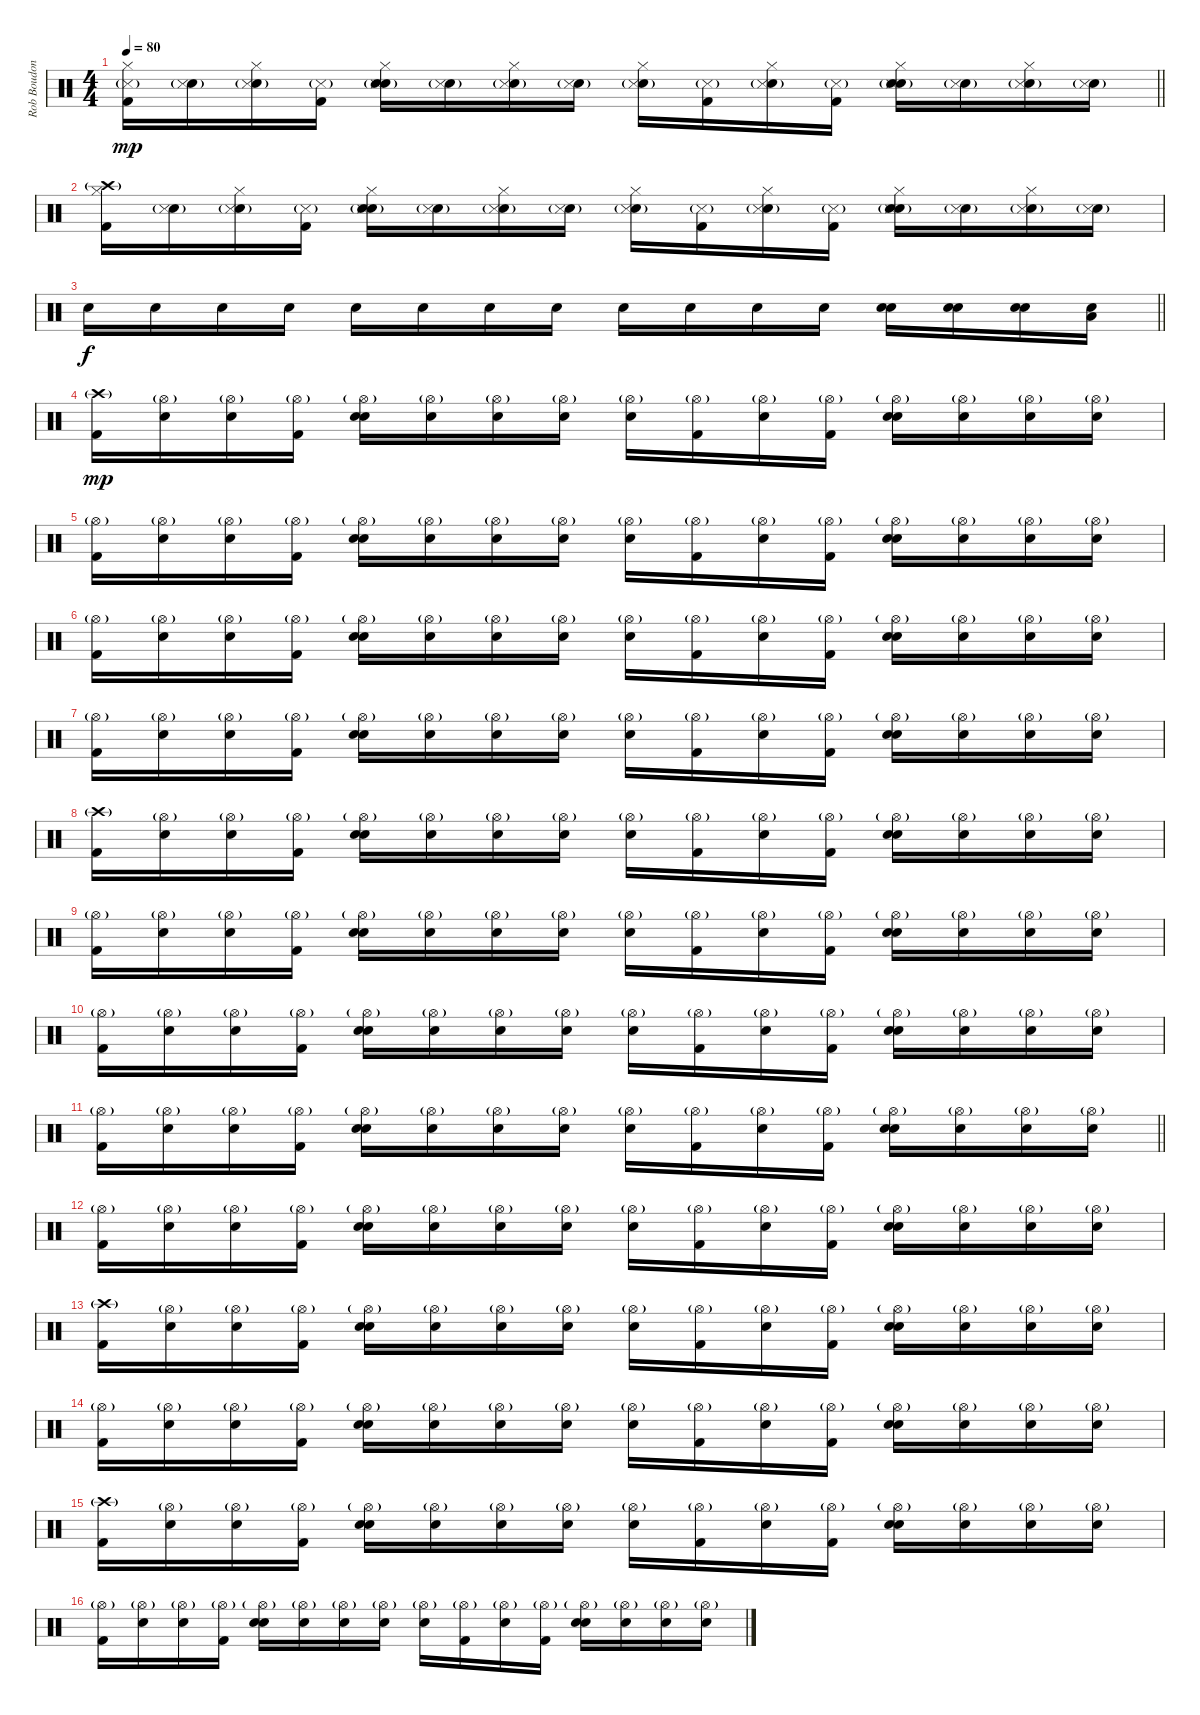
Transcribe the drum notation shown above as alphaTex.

\track ("Rob Boudon [Drums]" "Rob Boudon") {instrument percussion}
\staff {score}
\articulation defaults
\ts (4 4)
\tempo 80
\clef neutral
\barLineRight lightlight
\ks c
("Kick (hit) 2" "Hi-Hat (closed)" "Snare (side stick) 3"{g}).16{dy mp} ("Snare (hit)" "Snare (side stick) 3"{g}).16 ("Snare (hit)" "Hi-Hat (closed)" "Snare (side stick) 3"{g}).16 ("Kick (hit) 2" "Snare (side stick) 3"{g}).16 ("Snare (hit)" "Electric Snare (hit)" "Hi-Hat (closed)" "Snare (side stick) 3"{g}).16 ("Snare (hit)" "Snare (side stick) 3"{g}).16 ("Snare (hit)" "Hi-Hat (closed)" "Snare (side stick) 3"{g}).16 ("Snare (hit)" "Snare (side stick) 3"{g}).16 ("Snare (hit)" "Hi-Hat (closed)" "Snare (side stick) 3"{g}).16 ("Kick (hit) 2" "Snare (side stick) 3"{g}).16 ("Snare (hit)" "Hi-Hat (closed)" "Snare (side stick) 3"{g}).16 ("Kick (hit) 2" "Snare (side stick) 3"{g}).16 ("Snare (hit)" "Electric Snare (hit)" "Hi-Hat (closed)" "Snare (side stick) 3"{g}).16 ("Snare (hit)" "Snare (side stick) 3"{g}).16 ("Snare (hit)" "Hi-Hat (closed)" "Snare (side stick) 3"{g}).16 ("Snare (hit)" "Snare (side stick) 3"{g}).16 |
("Kick (hit) 2" "Hi-Hat (closed)" "Crash high (hit)"{g}).16 ("Snare (hit)" "Snare (side stick) 3"{g}).16 ("Snare (hit)" "Hi-Hat (closed)" "Snare (side stick) 3"{g}).16 ("Kick (hit) 2" "Snare (side stick) 3"{g}).16 ("Snare (hit)" "Electric Snare (hit)" "Hi-Hat (closed)" "Snare (side stick) 3"{g}).16 ("Snare (hit)" "Snare (side stick) 3"{g}).16 ("Snare (hit)" "Hi-Hat (closed)" "Snare (side stick) 3"{g}).16 ("Snare (hit)" "Snare (side stick) 3"{g}).16 ("Snare (hit)" "Hi-Hat (closed)" "Snare (side stick) 3"{g}).16 ("Kick (hit) 2" "Snare (side stick) 3"{g}).16 ("Snare (hit)" "Hi-Hat (closed)" "Snare (side stick) 3"{g}).16 ("Kick (hit) 2" "Snare (side stick) 3"{g}).16 ("Snare (hit)" "Electric Snare (hit)" "Hi-Hat (closed)" "Snare (side stick) 3"{g}).16 ("Snare (hit)" "Snare (side stick) 3"{g}).16 ("Snare (hit)" "Hi-Hat (closed)" "Snare (side stick) 3"{g}).16 ("Snare (hit)" "Snare (side stick) 3"{g}).16 |
\barLineRight lightlight "Snare (hit)".16{dy f} "Snare (hit)".16 "Snare (hit)".16 "Snare (hit)".16 "Snare (hit)".16 "Snare (hit)".16 "Snare (hit)".16 "Snare (hit)".16 "Snare (hit)".16 "Snare (hit)".16 "Snare (hit)".16 "Snare (hit)".16
("Snare (hit)" "Electric Snare (hit)").16 ("Snare (hit)" "Electric Snare (hit)").16 ("Snare (hit)" "Electric Snare (hit)").16 ("Snare (hit)" "Low Tom (hit)").16 |
("Kick (hit) 2" "Crash high (hit)"{g}).16{dy mp} ("Snare (hit)" "Hi-Hat (open)"{g}).16 ("Snare (hit)" "Hi-Hat (open)"{g}).16 ("Kick (hit) 2" "Hi-Hat (open)"{g}).16 ("Snare (hit)" "Electric Snare (hit)" "Hi-Hat (open)"{g}).16 ("Snare (hit)" "Hi-Hat (open)"{g}).16 ("Snare (hit)" "Hi-Hat (open)"{g}).16 ("Snare (hit)" "Hi-Hat (open)"{g}).16 ("Snare (hit)" "Hi-Hat (open)"{g}).16 ("Kick (hit) 2" "Hi-Hat (open)"{g}).16 ("Snare (hit)" "Hi-Hat (open)"{g}).16 ("Kick (hit) 2" "Hi-Hat (open)"{g}).16 ("Snare (hit)" "Electric Snare (hit)" "Hi-Hat (open)"{g}).16 ("Snare (hit)" "Hi-Hat (open)"{g}).16 ("Snare (hit)" "Hi-Hat (open)"{g}).16 ("Snare (hit)" "Hi-Hat (open)"{g}).16 |
("Kick (hit) 2" "Hi-Hat (open)"{g}).16 ("Snare (hit)" "Hi-Hat (open)"{g}).16 ("Snare (hit)" "Hi-Hat (open)"{g}).16 ("Kick (hit) 2" "Hi-Hat (open)"{g}).16 ("Snare (hit)" "Electric Snare (hit)" "Hi-Hat (open)"{g}).16 ("Snare (hit)" "Hi-Hat (open)"{g}).16 ("Snare (hit)" "Hi-Hat (open)"{g}).16 ("Snare (hit)" "Hi-Hat (open)"{g}).16 ("Snare (hit)" "Hi-Hat (open)"{g}).16 ("Kick (hit) 2" "Hi-Hat (open)"{g}).16 ("Snare (hit)" "Hi-Hat (open)"{g}).16 ("Kick (hit) 2" "Hi-Hat (open)"{g}).16 ("Snare (hit)" "Electric Snare (hit)" "Hi-Hat (open)"{g}).16 ("Snare (hit)" "Hi-Hat (open)"{g}).16 ("Snare (hit)" "Hi-Hat (open)"{g}).16 ("Snare (hit)" "Hi-Hat (open)"{g}).16 |
("Kick (hit) 2" "Hi-Hat (open)"{g}).16 ("Snare (hit)" "Hi-Hat (open)"{g}).16 ("Snare (hit)" "Hi-Hat (open)"{g}).16 ("Kick (hit) 2" "Hi-Hat (open)"{g}).16 ("Snare (hit)" "Electric Snare (hit)" "Hi-Hat (open)"{g}).16 ("Snare (hit)" "Hi-Hat (open)"{g}).16 ("Snare (hit)" "Hi-Hat (open)"{g}).16 ("Snare (hit)" "Hi-Hat (open)"{g}).16 ("Snare (hit)" "Hi-Hat (open)"{g}).16 ("Kick (hit) 2" "Hi-Hat (open)"{g}).16 ("Snare (hit)" "Hi-Hat (open)"{g}).16 ("Kick (hit) 2" "Hi-Hat (open)"{g}).16 ("Snare (hit)" "Electric Snare (hit)" "Hi-Hat (open)"{g}).16 ("Snare (hit)" "Hi-Hat (open)"{g}).16 ("Snare (hit)" "Hi-Hat (open)"{g}).16 ("Snare (hit)" "Hi-Hat (open)"{g}).16 |
("Kick (hit) 2" "Hi-Hat (open)"{g}).16 ("Snare (hit)" "Hi-Hat (open)"{g}).16 ("Snare (hit)" "Hi-Hat (open)"{g}).16 ("Kick (hit) 2" "Hi-Hat (open)"{g}).16 ("Snare (hit)" "Electric Snare (hit)" "Hi-Hat (open)"{g}).16 ("Snare (hit)" "Hi-Hat (open)"{g}).16 ("Snare (hit)" "Hi-Hat (open)"{g}).16 ("Snare (hit)" "Hi-Hat (open)"{g}).16 ("Snare (hit)" "Hi-Hat (open)"{g}).16 ("Kick (hit) 2" "Hi-Hat (open)"{g}).16 ("Snare (hit)" "Hi-Hat (open)"{g}).16 ("Kick (hit) 2" "Hi-Hat (open)"{g}).16 ("Snare (hit)" "Electric Snare (hit)" "Hi-Hat (open)"{g}).16 ("Snare (hit)" "Hi-Hat (open)"{g}).16 ("Snare (hit)" "Hi-Hat (open)"{g}).16 ("Snare (hit)" "Hi-Hat (open)"{g}).16 |
("Kick (hit) 2" "Crash high (hit)"{g}).16 ("Snare (hit)" "Hi-Hat (open)"{g}).16 ("Snare (hit)" "Hi-Hat (open)"{g}).16 ("Kick (hit) 2" "Hi-Hat (open)"{g}).16 ("Snare (hit)" "Electric Snare (hit)" "Hi-Hat (open)"{g}).16 ("Snare (hit)" "Hi-Hat (open)"{g}).16 ("Snare (hit)" "Hi-Hat (open)"{g}).16 ("Snare (hit)" "Hi-Hat (open)"{g}).16 ("Snare (hit)" "Hi-Hat (open)"{g}).16 ("Kick (hit) 2" "Hi-Hat (open)"{g}).16 ("Snare (hit)" "Hi-Hat (open)"{g}).16 ("Kick (hit) 2" "Hi-Hat (open)"{g}).16 ("Snare (hit)" "Electric Snare (hit)" "Hi-Hat (open)"{g}).16 ("Snare (hit)" "Hi-Hat (open)"{g}).16 ("Snare (hit)" "Hi-Hat (open)"{g}).16 ("Snare (hit)" "Hi-Hat (open)"{g}).16 |
("Kick (hit) 2" "Hi-Hat (open)"{g}).16 ("Snare (hit)" "Hi-Hat (open)"{g}).16 ("Snare (hit)" "Hi-Hat (open)"{g}).16 ("Kick (hit) 2" "Hi-Hat (open)"{g}).16 ("Snare (hit)" "Electric Snare (hit)" "Hi-Hat (open)"{g}).16 ("Snare (hit)" "Hi-Hat (open)"{g}).16 ("Snare (hit)" "Hi-Hat (open)"{g}).16 ("Snare (hit)" "Hi-Hat (open)"{g}).16 ("Snare (hit)" "Hi-Hat (open)"{g}).16 ("Kick (hit) 2" "Hi-Hat (open)"{g}).16 ("Snare (hit)" "Hi-Hat (open)"{g}).16 ("Kick (hit) 2" "Hi-Hat (open)"{g}).16 ("Snare (hit)" "Electric Snare (hit)" "Hi-Hat (open)"{g}).16 ("Snare (hit)" "Hi-Hat (open)"{g}).16 ("Snare (hit)" "Hi-Hat (open)"{g}).16 ("Snare (hit)" "Hi-Hat (open)"{g}).16 |
("Kick (hit) 2" "Hi-Hat (open)"{g}).16 ("Snare (hit)" "Hi-Hat (open)"{g}).16 ("Snare (hit)" "Hi-Hat (open)"{g}).16 ("Kick (hit) 2" "Hi-Hat (open)"{g}).16 ("Snare (hit)" "Electric Snare (hit)" "Hi-Hat (open)"{g}).16 ("Snare (hit)" "Hi-Hat (open)"{g}).16 ("Snare (hit)" "Hi-Hat (open)"{g}).16 ("Snare (hit)" "Hi-Hat (open)"{g}).16 ("Snare (hit)" "Hi-Hat (open)"{g}).16 ("Kick (hit) 2" "Hi-Hat (open)"{g}).16 ("Snare (hit)" "Hi-Hat (open)"{g}).16 ("Kick (hit) 2" "Hi-Hat (open)"{g}).16 ("Snare (hit)" "Electric Snare (hit)" "Hi-Hat (open)"{g}).16 ("Snare (hit)" "Hi-Hat (open)"{g}).16 ("Snare (hit)" "Hi-Hat (open)"{g}).16 ("Snare (hit)" "Hi-Hat (open)"{g}).16 |
\barLineRight lightlight
("Kick (hit) 2" "Hi-Hat (open)"{g}).16 ("Snare (hit)" "Hi-Hat (open)"{g}).16 ("Snare (hit)" "Hi-Hat (open)"{g}).16 ("Kick (hit) 2" "Hi-Hat (open)"{g}).16 ("Snare (hit)" "Electric Snare (hit)" "Hi-Hat (open)"{g}).16 ("Snare (hit)" "Hi-Hat (open)"{g}).16 ("Snare (hit)" "Hi-Hat (open)"{g}).16 ("Snare (hit)" "Hi-Hat (open)"{g}).16 ("Snare (hit)" "Hi-Hat (open)"{g}).16 ("Kick (hit) 2" "Hi-Hat (open)"{g}).16 ("Snare (hit)" "Hi-Hat (open)"{g}).16 ("Kick (hit) 2" "Hi-Hat (open)"{g}).16 ("Snare (hit)" "Electric Snare (hit)" "Hi-Hat (open)"{g}).16 ("Snare (hit)" "Hi-Hat (open)"{g}).16 ("Snare (hit)" "Hi-Hat (open)"{g}).16 ("Snare (hit)" "Hi-Hat (open)"{g}).16 |
("Kick (hit) 2" "Hi-Hat (open)"{g}).16 ("Snare (hit)" "Hi-Hat (open)"{g}).16 ("Snare (hit)" "Hi-Hat (open)"{g}).16 ("Kick (hit) 2" "Hi-Hat (open)"{g}).16 ("Snare (hit)" "Electric Snare (hit)" "Hi-Hat (open)"{g}).16 ("Snare (hit)" "Hi-Hat (open)"{g}).16 ("Snare (hit)" "Hi-Hat (open)"{g}).16 ("Snare (hit)" "Hi-Hat (open)"{g}).16 ("Snare (hit)" "Hi-Hat (open)"{g}).16 ("Kick (hit) 2" "Hi-Hat (open)"{g}).16 ("Snare (hit)" "Hi-Hat (open)"{g}).16 ("Kick (hit) 2" "Hi-Hat (open)"{g}).16 ("Snare (hit)" "Electric Snare (hit)" "Hi-Hat (open)"{g}).16 ("Snare (hit)" "Hi-Hat (open)"{g}).16 ("Snare (hit)" "Hi-Hat (open)"{g}).16 ("Snare (hit)" "Hi-Hat (open)"{g}).16 |
("Kick (hit) 2" "Crash high (hit)"{g}).16 ("Snare (hit)" "Hi-Hat (open)"{g}).16 ("Snare (hit)" "Hi-Hat (open)"{g}).16 ("Kick (hit) 2" "Hi-Hat (open)"{g}).16 ("Snare (hit)" "Electric Snare (hit)" "Hi-Hat (open)"{g}).16 ("Snare (hit)" "Hi-Hat (open)"{g}).16 ("Snare (hit)" "Hi-Hat (open)"{g}).16 ("Snare (hit)" "Hi-Hat (open)"{g}).16 ("Snare (hit)" "Hi-Hat (open)"{g}).16 ("Kick (hit) 2" "Hi-Hat (open)"{g}).16 ("Snare (hit)" "Hi-Hat (open)"{g}).16 ("Kick (hit) 2" "Hi-Hat (open)"{g}).16 ("Snare (hit)" "Electric Snare (hit)" "Hi-Hat (open)"{g}).16 ("Snare (hit)" "Hi-Hat (open)"{g}).16 ("Snare (hit)" "Hi-Hat (open)"{g}).16 ("Snare (hit)" "Hi-Hat (open)"{g}).16 |
("Kick (hit) 2" "Hi-Hat (open)"{g}).16 ("Snare (hit)" "Hi-Hat (open)"{g}).16 ("Snare (hit)" "Hi-Hat (open)"{g}).16 ("Kick (hit) 2" "Hi-Hat (open)"{g}).16 ("Snare (hit)" "Electric Snare (hit)" "Hi-Hat (open)"{g}).16 ("Snare (hit)" "Hi-Hat (open)"{g}).16 ("Snare (hit)" "Hi-Hat (open)"{g}).16 ("Snare (hit)" "Hi-Hat (open)"{g}).16 ("Snare (hit)" "Hi-Hat (open)"{g}).16 ("Kick (hit) 2" "Hi-Hat (open)"{g}).16 ("Snare (hit)" "Hi-Hat (open)"{g}).16 ("Kick (hit) 2" "Hi-Hat (open)"{g}).16 ("Snare (hit)" "Electric Snare (hit)" "Hi-Hat (open)"{g}).16 ("Snare (hit)" "Hi-Hat (open)"{g}).16 ("Snare (hit)" "Hi-Hat (open)"{g}).16 ("Snare (hit)" "Hi-Hat (open)"{g}).16 |
("Kick (hit) 2" "Crash high (hit)"{g}).16 ("Snare (hit)" "Hi-Hat (open)"{g}).16 ("Snare (hit)" "Hi-Hat (open)"{g}).16 ("Kick (hit) 2" "Hi-Hat (open)"{g}).16 ("Snare (hit)" "Electric Snare (hit)" "Hi-Hat (open)"{g}).16 ("Snare (hit)" "Hi-Hat (open)"{g}).16 ("Snare (hit)" "Hi-Hat (open)"{g}).16 ("Snare (hit)" "Hi-Hat (open)"{g}).16 ("Snare (hit)" "Hi-Hat (open)"{g}).16 ("Kick (hit) 2" "Hi-Hat (open)"{g}).16 ("Snare (hit)" "Hi-Hat (open)"{g}).16 ("Kick (hit) 2" "Hi-Hat (open)"{g}).16 ("Snare (hit)" "Electric Snare (hit)" "Hi-Hat (open)"{g}).16 ("Snare (hit)" "Hi-Hat (open)"{g}).16 ("Snare (hit)" "Hi-Hat (open)"{g}).16 ("Snare (hit)" "Hi-Hat (open)"{g}).16 |
("Kick (hit) 2" "Hi-Hat (open)"{g}).16 ("Snare (hit)" "Hi-Hat (open)"{g}).16 ("Snare (hit)" "Hi-Hat (open)"{g}).16 ("Kick (hit) 2" "Hi-Hat (open)"{g}).16 ("Snare (hit)" "Electric Snare (hit)" "Hi-Hat (open)"{g}).16 ("Snare (hit)" "Hi-Hat (open)"{g}).16 ("Snare (hit)" "Hi-Hat (open)"{g}).16 ("Snare (hit)" "Hi-Hat (open)"{g}).16 ("Snare (hit)" "Hi-Hat (open)"{g}).16 ("Kick (hit) 2" "Hi-Hat (open)"{g}).16 ("Snare (hit)" "Hi-Hat (open)"{g}).16 ("Kick (hit) 2" "Hi-Hat (open)"{g}).16 ("Snare (hit)" "Electric Snare (hit)" "Hi-Hat (open)"{g}).16 ("Snare (hit)" "Hi-Hat (open)"{g}).16 ("Snare (hit)" "Hi-Hat (open)"{g}).16 ("Snare (hit)" "Hi-Hat (open)"{g}).16
